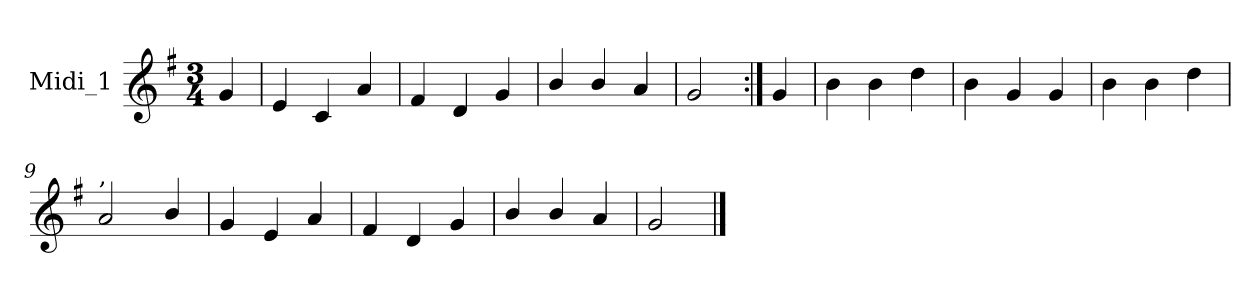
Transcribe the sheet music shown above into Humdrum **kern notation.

**kern
*part1
*staff1
*I"Midi_1
*clefG2
*k[f#]
*G:
*M3/4
=
4g
=1
4e
4c
4a
=2
4f#
4d
4g
=3
4b/
4b/
4a
=4
2g
!!LO:LB:g=z
=5:|!
4g
=6
4b
4b
4dd
=7
4b
4g
4g
=8
4b
4b
4dd
=9
!LO:TX:a:t=,
2a
4b/
!!LO:LB:g=z
=10
4g/
4e/
4a/
=11
4f#/
4d/
4g/
=12
4b/
4b/
4a
=13
2g
==
*-
